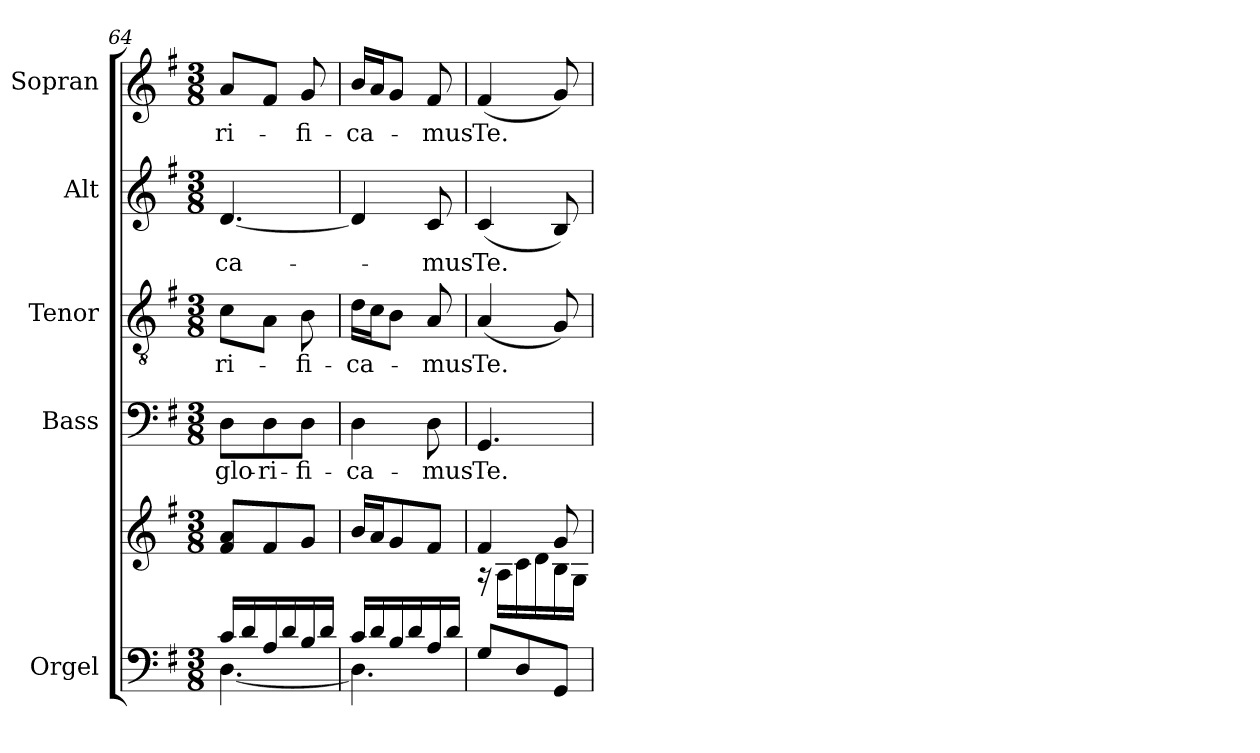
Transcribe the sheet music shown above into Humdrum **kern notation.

**kern	**kern	**kern	**text	**kern	**text	**kern	**text	**kern	**text
*part5	*part5	*part4	*part4	*part3	*part3	*part2	*part2	*part1	*part1
*staff6	*staff5	*staff4	*staff4	*staff3	*staff3	*staff2	*staff2	*staff1	*staff1
*I"Orgel	*	*I"Bass	*	*I"Tenor	*	*I"Alt	*	*I"Sopran	*
*I'Org.	*	*I'B.	*	*I'T.	*	*I'A.	*	*I'S.	*
*clefF4	*clefG2	*clefF4	*	*clefGv2	*	*clefG2	*	*clefG2	*
*k[f#]	*k[f#]	*k[f#]	*	*k[f#]	*	*k[f#]	*	*k[f#]	*
*G:	*G:	*G:	*	*G:	*	*G:	*	*G:	*
*M3/8	*M3/8	*M3/8	*	*M3/8	*	*M3/8	*	*M3/8	*
=64	=64	=64	=64	=64	=64	=64	=64	=64	=64
*^	*	*	*	*	*	*	*	*	*
!	!	!	!	!LO:LY:b	!	!LO:LY:b	!	!LO:LY:b	!	!LO:LY:b
16c/LL	[<4.D\	8f#/ 8a/L	8D\L	glo-	8c\L	-ri-	[4.d/	-ca-	8a/L	-ri-
16d/	.	.	.	.	.	.	.	.	.	.
!	!	!	!	!LO:LY:b	!	!	!	!	!	!
16A/	.	8f#/	8D\	-ri-	8A\J	.	.	.	8f#/J	.
16d/	.	.	.	.	.	.	.	.	.	.
!	!	!	!	!LO:LY:b	!	!LO:LY:b	!	!	!	!LO:LY:b
16B/	.	8g/J	8D\J	-fi-	8B\	-fi-	.	.	8g/	-fi-
16d/JJ	.	.	.	.	.	.	.	.	.	.
=65	=65	=65	=65	=65	=65	=65	=65	=65	=65	=65
!	!	!	!	!LO:LY:b	!	!LO:LY:b	!	!	!	!LO:LY:b
16c/LL	4.D\]	16b/LL	4D\	-ca-	16d\LL	-ca-	4d/]	.	16b/LL	-ca-
16d/	.	16a/J	.	.	16c\J	.	.	.	16a/J	.
16B/	.	8g/	.	.	8B\J	.	.	.	8g/J	.
16d/	.	.	.	.	.	.	.	.	.	.
!	!	!	!	!LO:LY:b	!	!LO:LY:b	!	!LO:LY:b	!	!LO:LY:b
16A/	.	8f#/J	8D\	-mus	8A/	-mus	8c/	-mus	8f#/	-mus
16d/JJ	.	.	.	.	.	.	.	.	.	.
*v	*v	*	*	*	*	*	*	*	*	*
=66	=66	=66	=66	=66	=66	=66	=66	=66	=66
*	*^	*	*	*	*	*	*	*	*
!	!	!	!	!LO:LY:b	!	!LO:LY:b	!	!LO:LY:b	!	!LO:LY:b
8G/L	4f#/	16rA	4.GG/	Te.	(<4A/	Te.	(<4c/	Te.	(<4f#/	Te.
.	.	16A\LL	.	.	.	.	.	.	.	.
8D/	.	16c\	.	.	.	.	.	.	.	.
.	.	16d\	.	.	.	.	.	.	.	.
8GG/J	8g/	16B\	.	.	8G/)	.	8B/)	.	8g/)	.
.	.	16G\JJ	.	.	.	.	.	.	.	.
*	*v	*v	*	*	*	*	*	*	*	*
=	=	=	=	=	=	=	=	=	=
*-	*-	*-	*-	*-	*-	*-	*-	*-	*-
